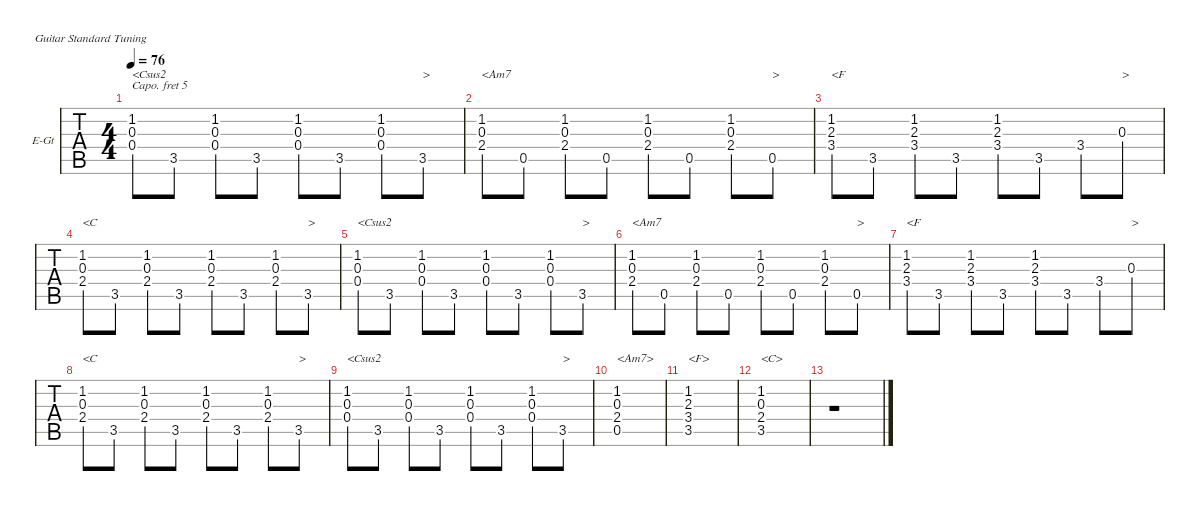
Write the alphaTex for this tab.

\defaultSystemsLayout 4
\hideDynamics
\bracketExtendMode nobrackets
\firstSystemTrackNameOrientation horizontal
\track ("fingerpicking (capo) 07" "E-Gt") {instrument electricguitarclean}
\staff {tabs}
\capo 5
\tuning (E4 B3 G3 D3 A2 E2)
\ts (4 4)
\tempo 76
\clef g2
\scale
0.333333
\ks gminor
(0.4{acc forcenatural} 0.3{acc forcenatural} 1.2{acc forcenatural}).8{txt "<Csus2" dy mf beam Up} 3.5{lf 4 acc forcenatural}.8{beam Up} (0.4{acc forcenatural} 0.3{acc forcenatural} 1.2{acc forcenatural}).8{beam Up} 3.5{lf 4 acc forcenatural}.8{beam Up} (0.4{acc forcenatural} 0.3{acc forcenatural} 1.2{acc forcenatural}).8{beam Up} 3.5{lf 4 acc forcenatural}.8{beam Up} (0.4{acc forcenatural} 0.3{acc forcenatural} 1.2{acc forcenatural}).8{beam Up} 3.5{lf 4 acc forcenatural}.8{txt ">" beam Up} |
\scale
0.333333 (2.4{acc forcenatural} 0.3{acc forcenatural} 1.2{acc forcenatural}).8{txt "<Am7" beam Up} 0.5{acc forcenatural}.8{beam Up} (2.4{acc forcenatural} 0.3{acc forcenatural} 1.2{acc forcenatural}).8{beam Up} 0.5{acc forcenatural}.8{beam Up} (2.4{acc forcenatural} 0.3{acc forcenatural} 1.2{acc forcenatural}).8{beam Up} 0.5{acc forcenatural}.8{beam Up} (2.4{acc forcenatural} 0.3{acc forcenatural} 1.2{acc forcenatural}).8{beam Up} 0.5{acc forcenatural}.8{txt ">" beam Up} |
\scale
0.333333 (3.4{lf 5 acc forcenatural} 2.3{lf 3 acc forcenatural} 1.2{lf 2 acc forcenatural}).8{txt "<F" beam Up} 3.5{lf 4 acc forcenatural}.8{beam Up} (3.4{lf 5 acc forcenatural} 2.3{lf 3 acc forcenatural} 1.2{lf 2 acc forcenatural}).8{beam Up} 3.5{lf 4 acc forcenatural}.8{beam Up} (3.4{lf 5 acc forcenatural} 2.3{lf 3 acc forcenatural} 1.2{lf 2 acc forcenatural}).8{beam Up} 3.5{lf 4 acc forcenatural}.8{beam Up} 3.4{lf 5 acc forcenatural}.8{beam Up} 0.3{acc forcenatural}.8{txt ">" beam Up} |
\scale
0.333333 (2.4{acc forcenatural} 0.3{acc forcenatural} 1.2{acc forcenatural}).8{txt "<C" beam Up} 3.5{lf 4 acc forcenatural}.8{beam Up} (2.4{acc forcenatural} 0.3{acc forcenatural} 1.2{acc forcenatural}).8{beam Up} 3.5{lf 4 acc forcenatural}.8{beam Up} (2.4{acc forcenatural} 0.3{acc forcenatural} 1.2{acc forcenatural}).8{beam Up} 3.5{lf 4 acc forcenatural}.8{beam Up} (2.4{acc forcenatural} 0.3{acc forcenatural} 1.2{acc forcenatural}).8{beam Up} 3.5{lf 4 acc forcenatural}.8{txt ">" beam Up} |
\scale
0.333333 (0.4{acc forcenatural} 0.3{acc forcenatural} 1.2{acc forcenatural}).8{txt "<Csus2" beam Up} 3.5{lf 4 acc forcenatural}.8{beam Up} (0.4{acc forcenatural} 0.3{acc forcenatural} 1.2{acc forcenatural}).8{beam Up} 3.5{lf 4 acc forcenatural}.8{beam Up} (0.4{acc forcenatural} 0.3{acc forcenatural} 1.2{acc forcenatural}).8{beam Up} 3.5{lf 4 acc forcenatural}.8{beam Up} (0.4{acc forcenatural} 0.3{acc forcenatural} 1.2{acc forcenatural}).8{beam Up} 3.5{lf 4 acc forcenatural}.8{txt ">" beam Up} |
\scale
0.333333 (2.4{acc forcenatural} 0.3{acc forcenatural} 1.2{acc forcenatural}).8{txt "<Am7" beam Up} 0.5{acc forcenatural}.8{beam Up} (2.4{acc forcenatural} 0.3{acc forcenatural} 1.2{acc forcenatural}).8{beam Up} 0.5{acc forcenatural}.8{beam Up} (2.4{acc forcenatural} 0.3{acc forcenatural} 1.2{acc forcenatural}).8{beam Up} 0.5{acc forcenatural}.8{beam Up} (2.4{acc forcenatural} 0.3{acc forcenatural} 1.2{acc forcenatural}).8{beam Up} 0.5{acc forcenatural}.8{txt ">" beam Up} |
\scale
0.333333 (3.4{lf 5 acc forcenatural} 2.3{lf 3 acc forcenatural} 1.2{lf 2 acc forcenatural}).8{txt "<F" beam Up} 3.5{lf 4 acc forcenatural}.8{beam Up} (3.4{lf 5 acc forcenatural} 2.3{lf 3 acc forcenatural} 1.2{lf 2 acc forcenatural}).8{beam Up} 3.5{lf 4 acc forcenatural}.8{beam Up} (3.4{lf 5 acc forcenatural} 2.3{lf 3 acc forcenatural} 1.2{lf 2 acc forcenatural}).8{beam Up} 3.5{lf 4 acc forcenatural}.8{beam Up} 3.4{lf 5 acc forcenatural}.8{beam Up} 0.3{acc forcenatural}.8{txt ">" beam Up} |
\scale
0.333333 (2.4{acc forcenatural} 0.3{acc forcenatural} 1.2{acc forcenatural}).8{txt "<C" beam Up} 3.5{lf 4 acc forcenatural}.8{beam Up} (2.4{acc forcenatural} 0.3{acc forcenatural} 1.2{acc forcenatural}).8{beam Up} 3.5{lf 4 acc forcenatural}.8{beam Up} (2.4{acc forcenatural} 0.3{acc forcenatural} 1.2{acc forcenatural}).8{beam Up} 3.5{lf 4 acc forcenatural}.8{beam Up} (2.4{acc forcenatural} 0.3{acc forcenatural} 1.2{acc forcenatural}).8{beam Up} 3.5{lf 4 acc forcenatural}.8{txt ">" beam Up} |
\scale
0.333333 (0.4{acc forcenatural} 0.3{acc forcenatural} 1.2{acc forcenatural}).8{txt "<Csus2" beam Up} 3.5{lf 4 acc forcenatural}.8{beam Up} (0.4{acc forcenatural} 0.3{acc forcenatural} 1.2{acc forcenatural}).8{beam Up} 3.5{lf 4 acc forcenatural}.8{beam Up} (0.4{acc forcenatural} 0.3{acc forcenatural} 1.2{acc forcenatural}).8{beam Up} 3.5{lf 4 acc forcenatural}.8{beam Up} (0.4{acc forcenatural} 0.3{acc forcenatural} 1.2{acc forcenatural}).8{beam Up} 3.5{lf 4 acc forcenatural}.8{txt ">" beam Up} |
\scale
0.333333 (0.5{acc forcenatural} 2.4{acc forcenatural} 0.3{acc forcenatural} 1.2{acc forcenatural}).1{txt "<Am7>" beam Up} |
(3.4{lf 5 acc forcenatural} 2.3{lf 3 acc forcenatural} 1.2{lf 2 acc forcenatural} 3.5{acc forcenatural}).1{txt "<F>" beam Up} |
(3.5{acc forcenatural} 2.4{acc forcenatural} 0.3{acc forcenatural} 1.2{acc forcenatural}).1{txt "<C>" beam Up} |
r.1{beam Down}
